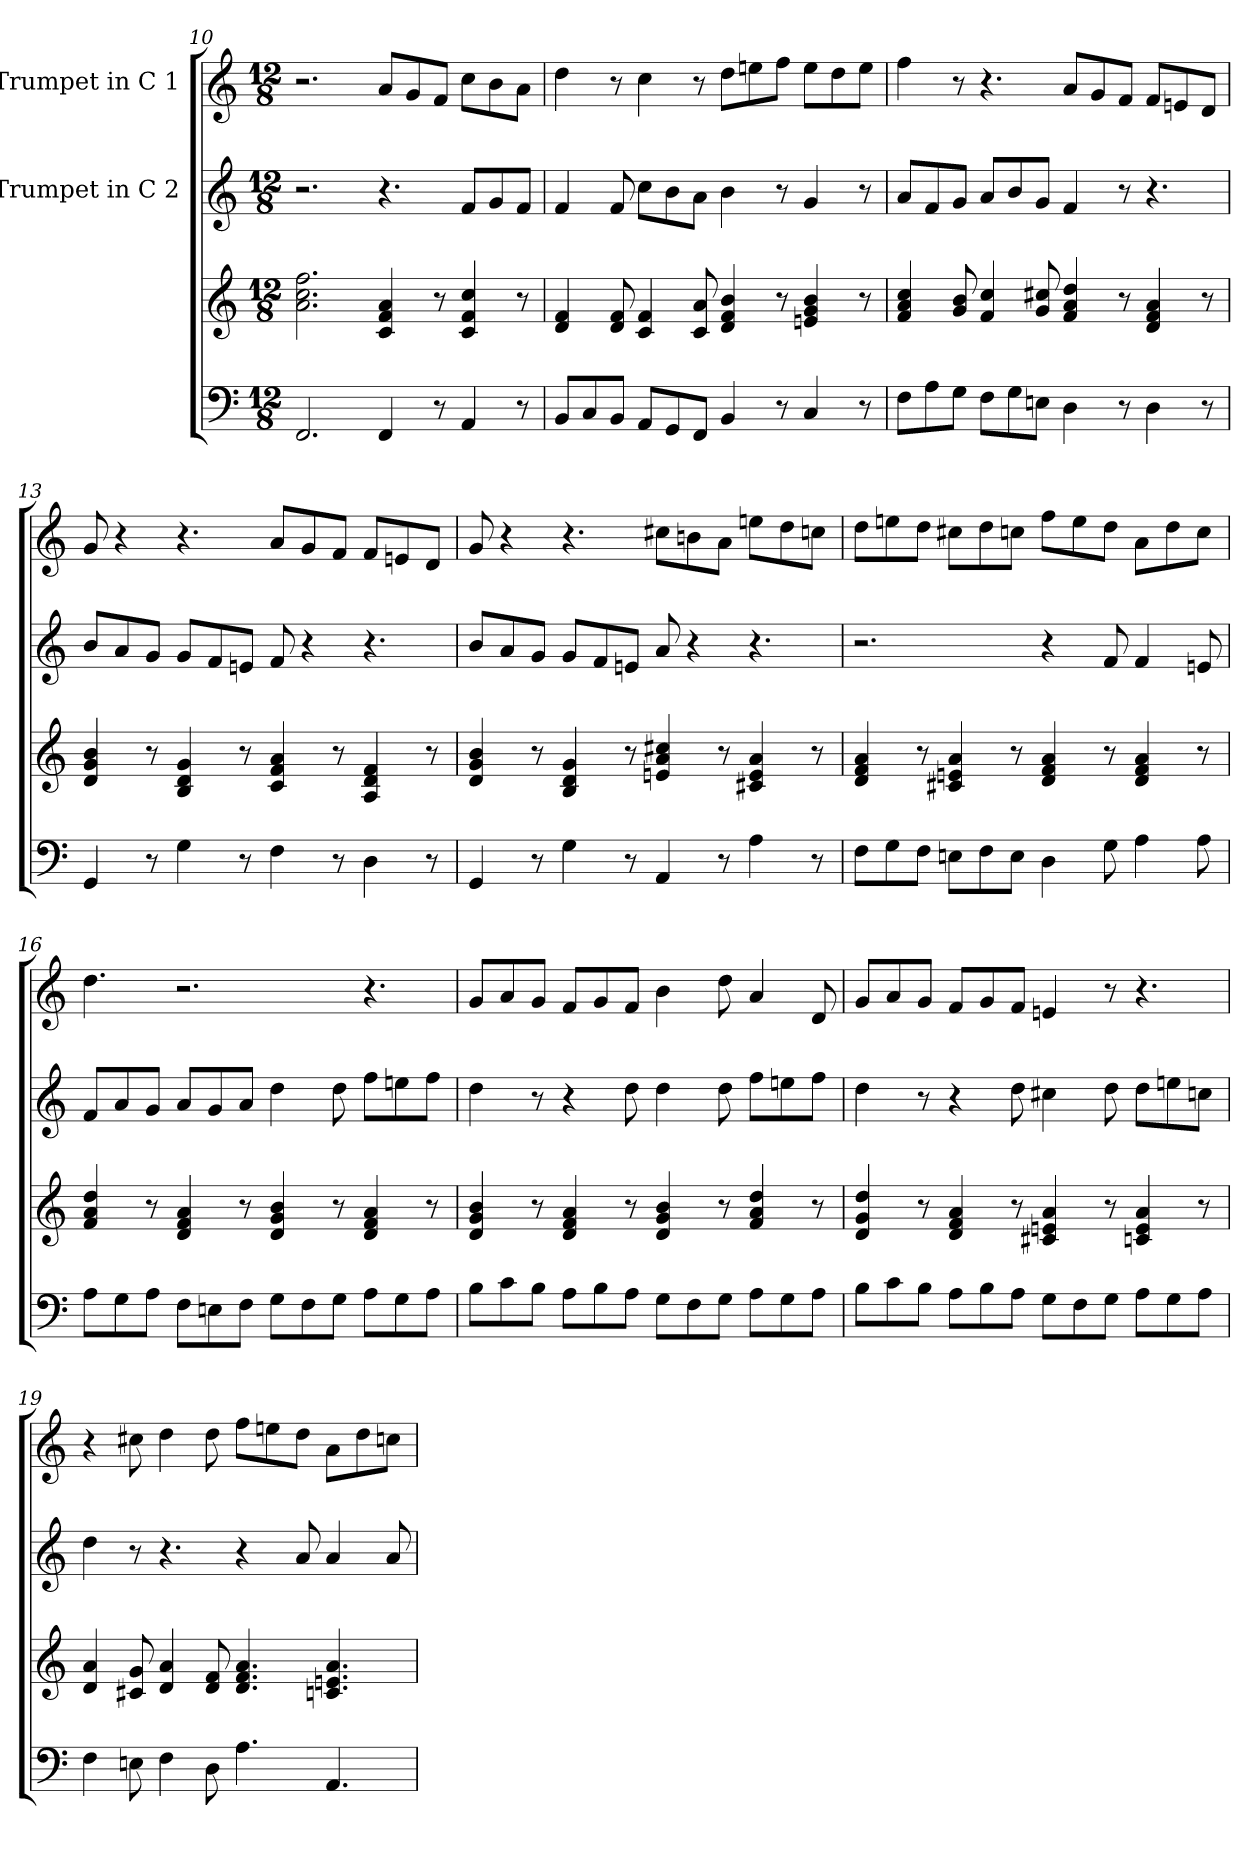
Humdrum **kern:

**kern	**kern	**kern	**kern
*part3	*part3	*part2	*part1
*staff4	*staff3	*staff2	*staff1
*	*	*I"Trumpet in C 2	*I"Trumpet in C 1
*clefF4	*clefG2	*clefG2	*clefG2
*M12/8	*M12/8	*M12/8	*M12/8
=10	=10	=10	=10
2.FF/	2.a\ 2.cc\ 2.ff\	2.r	2.r
4FF/	4c/ 4f/ 4a/	4.r	8a/L
.	.	.	8g/
8r	8r	.	8f/J
4AA/	4c/ 4f/ 4cc/	8f/L	8cc\L
.	.	8g/	8b\
8r	8r	8f/J	8a\J
=11	=11	=11	=11
8BB/L	4d/ 4f/	4f/	4dd\
8C/	.	.	.
8BB/J	8d/ 8f/	8f/	8r
8AA/L	4c/ 4f/	8cc\L	4cc\
8GG/	.	8b\	.
8FF/J	8c/ 8a/	8a\J	8r
4BB/	4d/ 4f/ 4b/	4b\	8dd\L
.	.	.	8een\
8r	8r	8r	8ff\J
4C/	4en/ 4g/ 4b/	4g/	8ee\L
.	.	.	8dd\
8r	8r	8r	8ee\J
!!LO:LB:g=z
=12	=12	=12	=12
8F\L	4f/ 4a/ 4cc/	8a/L	4ff\
8A\	.	8f/	.
8G\J	8g/ 8b/	8g/J	8r
8F\L	4f/ 4cc/	8a/L	4.r
8G\	.	8b/	.
8En\J	8g/ 8cc#X/	8g/J	.
4D\	4f/ 4a/ 4dd/	4f/	8a/L
.	.	.	8g/
8r	8r	8r	8f/J
4D\	4d/ 4f/ 4a/	4.r	8f/L
.	.	.	8en/
8r	8r	.	8d/J
=13	=13	=13	=13
4GG/	4d/ 4g/ 4b/	8b/L	8g/
.	.	8a/	4r
8r	8r	8g/J	.
4G\	4B/ 4d/ 4g/	8g/L	4.r
.	.	8f/	.
8r	8r	8en/J	.
4F\	4c/ 4f/ 4a/	8f/	8a/L
.	.	4r	8g/
8r	8r	.	8f/J
4D\	4A/ 4d/ 4f/	4.r	8f/L
.	.	.	8en/
8r	8r	.	8d/J
=14	=14	=14	=14
4GG/	4d/ 4g/ 4b/	8b/L	8g/
.	.	8a/	4r
8r	8r	8g/J	.
4G\	4B/ 4d/ 4g/	8g/L	4.r
.	.	8f/	.
8r	8r	8en/J	.
4AA/	4en/ 4a/ 4cc#X/	8a/	8cc#X\L
.	.	4r	8bn\
8r	8r	.	8a\J
4A\	4c#X/ 4e/ 4a/	4.r	8een\L
.	.	.	8dd\
8r	8r	.	8cc\J
!!LO:LB:g=z
=15	=15	=15	=15
8F\L	4d/ 4f/ 4a/	2.r	8dd\L
8G\	.	.	8een\
8F\J	8r	.	8dd\J
8En\L	4c#X/ 4en/ 4a/	.	8cc#X\L
8F\	.	.	8dd\
8E\J	8r	.	8cc\J
4D\	4d/ 4f/ 4a/	4r	8ff\L
.	.	.	8ee\
8G\	8r	8f/	8dd\J
4A\	4d/ 4f/ 4a/	4f/	8a\L
.	.	.	8dd\
8A\	8r	8en/	8cc\J
=16	=16	=16	=16
8A\L	4f/ 4a/ 4dd/	8f/L	4.dd\
8G\	.	8a/	.
8A\J	8r	8g/J	.
8F\L	4d/ 4f/ 4a/	8a/L	2.r
8En\	.	8g/	.
8F\J	8r	8a/J	.
8G\L	4d/ 4g/ 4b/	4dd\	.
8F\	.	.	.
8G\J	8r	8dd\	.
8A\L	4d/ 4f/ 4a/	8ff\L	4.r
8G\	.	8een\	.
8A\J	8r	8ff\J	.
=17	=17	=17	=17
8B\L	4d/ 4g/ 4b/	4dd\	8g/L
8c\	.	.	8a/
8B\J	8r	8r	8g/J
8A\L	4d/ 4f/ 4a/	4r	8f/L
8B\	.	.	8g/
8A\J	8r	8dd\	8f/J
8G\L	4d/ 4g/ 4b/	4dd\	4b\
8F\	.	.	.
8G\J	8r	8dd\	8dd\
8A\L	4f/ 4a/ 4dd/	8ff\L	4a/
8G\	.	8een\	.
8A\J	8r	8ff\J	8d/
!!LO:PB:g=z
=18	=18	=18	=18
8B\L	4d/ 4g/ 4dd/	4dd\	8g/L
8c\	.	.	8a/
8B\J	8r	8r	8g/J
8A\L	4d/ 4f/ 4a/	4r	8f/L
8B\	.	.	8g/
8A\J	8r	8dd\	8f/J
8G\L	4c#X/ 4en/ 4a/	4cc#X\	4en/
8F\	.	.	.
8G\J	8r	8dd\	8r
8A\L	4c/ 4e/ 4a/	8dd\L	4.r
8G\	.	8een\	.
8A\J	8r	8cc\J	.
=19	=19	=19	=19
4F\	4d/ 4a/	4dd\	4r
8En\	8c#X/ 8g/	8r	8cc#X\
4F\	4d/ 4a/	4.r	4dd\
8D\	8d/ 8f/	.	8dd\
4.A\	4.d/ 4.f/ 4.a/	4r	8ff\L
.	.	.	8een\
.	.	8a/	8dd\J
4.AA/	4.c/ 4.en/ 4.a/	4a/	8a\L
.	.	.	8dd\
.	.	8a/	8cc\J
=	=	=	=
*-	*-	*-	*-
